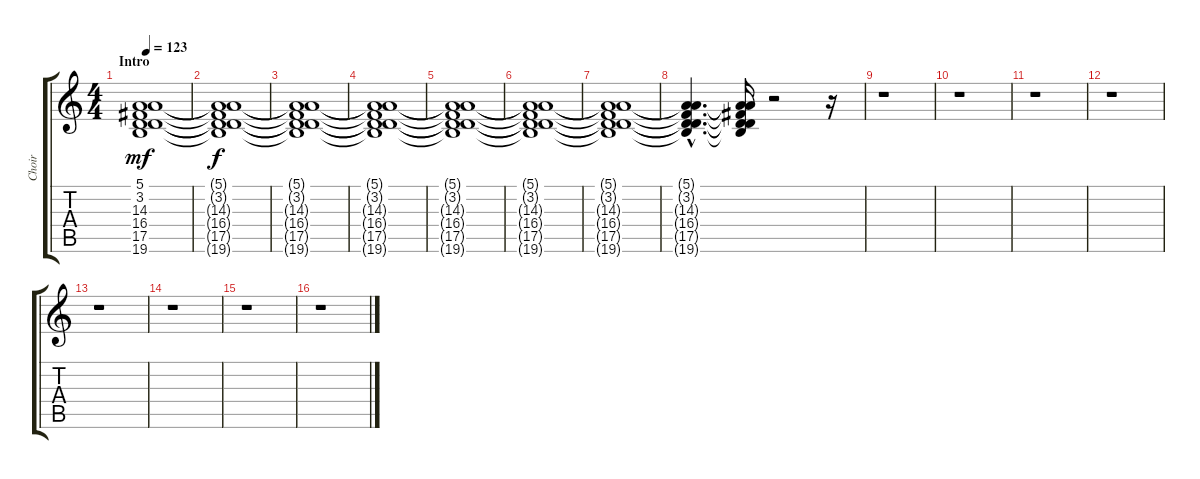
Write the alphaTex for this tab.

\track ("Choir" "Choir") {instrument choiraahs}
\staff {score tabs}
\tuning (E4 B3 G3 D3 A2 E2) {hide}
\ts (4 4)
\section ("" "Intro")
\tempo 123
\clef g2
\ks c
(5.1 3.2 14.3 16.4 17.5 19.6).1{dy mf instrument choiraahs} |
(5.1{t} 3.2{t} 14.3{t} 16.4{t} 17.5{t} 19.6{t}).1{dy f} |
(5.1{t} 3.2{t} 14.3{t} 16.4{t} 17.5{t} 19.6{t}).1 |
(5.1{t} 3.2{t} 14.3{t} 16.4{t} 17.5{t} 19.6{t}).1 |
(5.1{t} 3.2{t} 14.3{t} 16.4{t} 17.5{t} 19.6{t}).1 |
(5.1{t} 3.2{t} 14.3{t} 16.4{t} 17.5{t} 19.6{t}).1 |
(5.1{t} 3.2{t} 14.3{t} 16.4{t} 17.5{t} 19.6{t}).1 |
(5.1{hac t} 3.2{hac t} 14.3{hac t} 16.4{hac t} 17.5{hac t} 19.6{hac t}).4{d} (5.1{t} 3.2{t} 14.3{t} 16.4{t} 17.5{t} 19.6{t}).16 r.2 r.16 |
r.1 |
r.1 |
r.1 |
r.1 |
r.1 |
r.1 |
r.1 |
r.1
